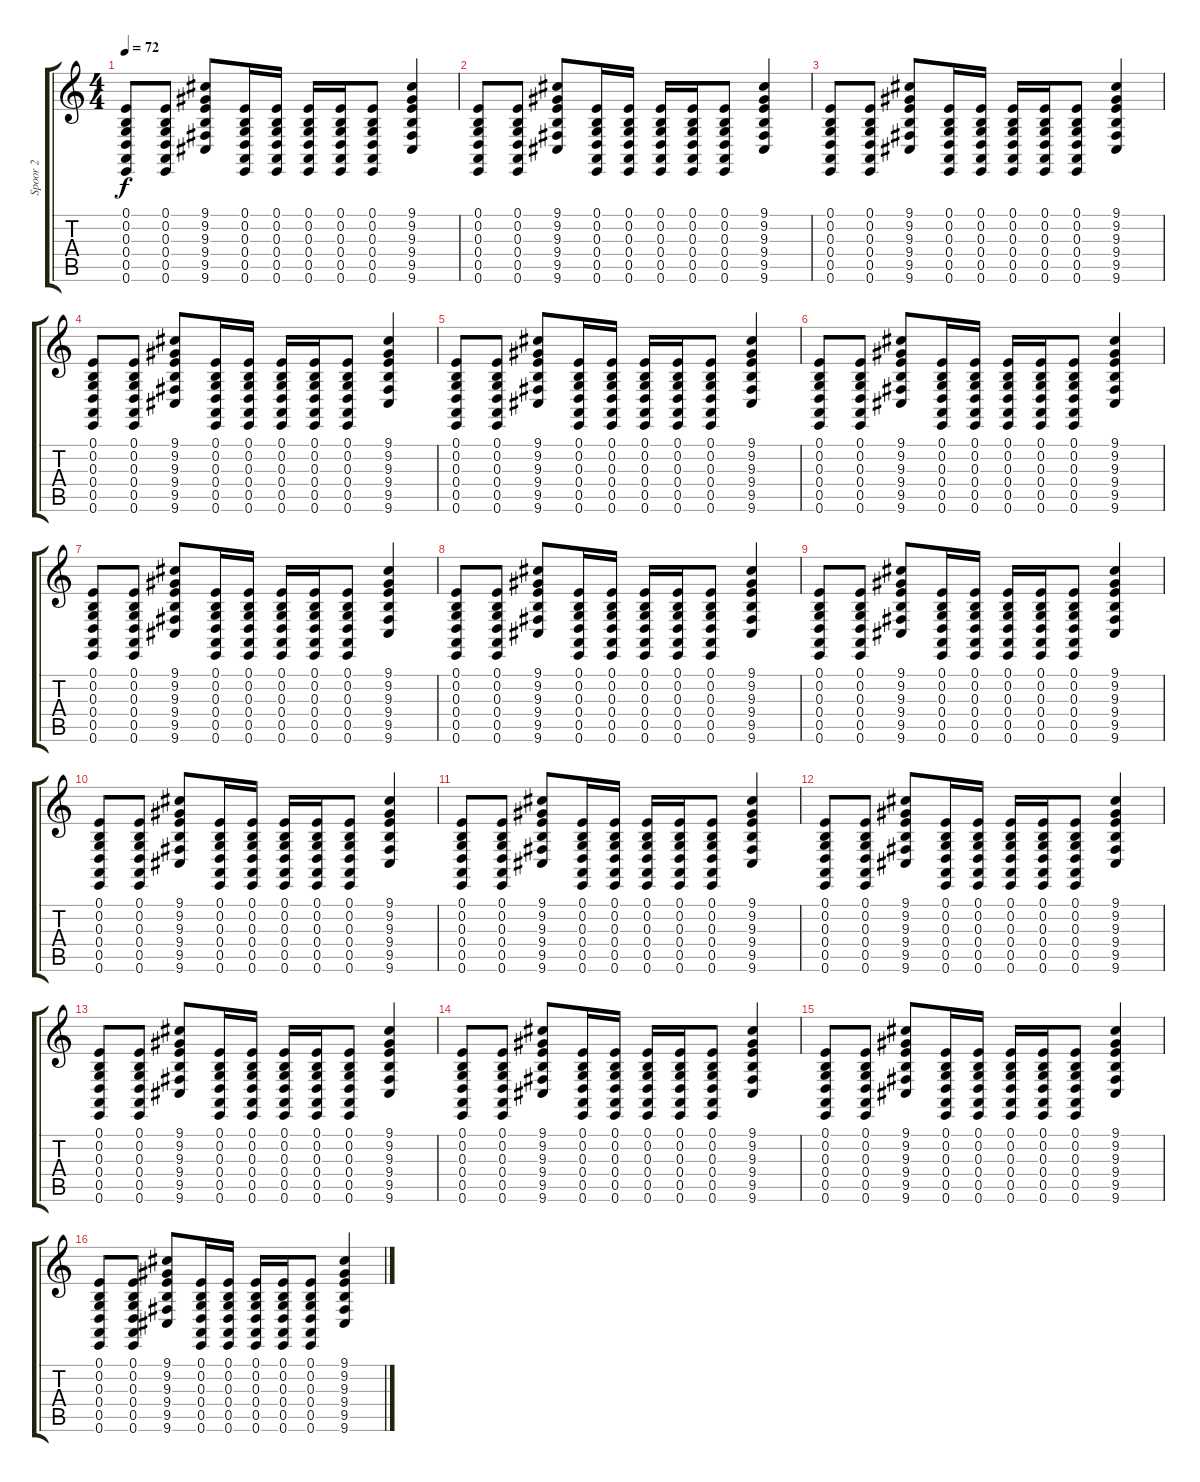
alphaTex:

\track ("Spoor 2" "Spoor 2") {instrument taikodrum}
\staff {score tabs}
\tuning (E4 B3 G3 D3 A2 E2) {hide}
\ts (4 4)
\tempo 72
\clef g2
\ks c
(0.1 0.2 0.3 0.4 0.5 0.6).8{dy f} (0.1 0.2 0.3 0.4 0.5 0.6).8 (9.1 9.2 9.3 9.4 9.5 9.6).8 (0.1 0.2 0.3 0.4 0.5 0.6).16 (0.1 0.2 0.3 0.4 0.5 0.6).16 (0.1 0.2 0.3 0.4 0.5 0.6).16 (0.1 0.2 0.3 0.4 0.5 0.6).16 (0.1 0.2 0.3 0.4 0.5 0.6).8 (9.1 9.2 9.3 9.4 9.5 9.6).4 |
(0.1 0.2 0.3 0.4 0.5 0.6).8 (0.1 0.2 0.3 0.4 0.5 0.6).8 (9.1 9.2 9.3 9.4 9.5 9.6).8 (0.1 0.2 0.3 0.4 0.5 0.6).16 (0.1 0.2 0.3 0.4 0.5 0.6).16 (0.1 0.2 0.3 0.4 0.5 0.6).16 (0.1 0.2 0.3 0.4 0.5 0.6).16 (0.1 0.2 0.3 0.4 0.5 0.6).8 (9.1 9.2 9.3 9.4 9.5 9.6).4 |
(0.1 0.2 0.3 0.4 0.5 0.6).8 (0.1 0.2 0.3 0.4 0.5 0.6).8 (9.1 9.2 9.3 9.4 9.5 9.6).8 (0.1 0.2 0.3 0.4 0.5 0.6).16 (0.1 0.2 0.3 0.4 0.5 0.6).16 (0.1 0.2 0.3 0.4 0.5 0.6).16 (0.1 0.2 0.3 0.4 0.5 0.6).16 (0.1 0.2 0.3 0.4 0.5 0.6).8 (9.1 9.2 9.3 9.4 9.5 9.6).4 |
(0.1 0.2 0.3 0.4 0.5 0.6).8 (0.1 0.2 0.3 0.4 0.5 0.6).8 (9.1 9.2 9.3 9.4 9.5 9.6).8 (0.1 0.2 0.3 0.4 0.5 0.6).16 (0.1 0.2 0.3 0.4 0.5 0.6).16 (0.1 0.2 0.3 0.4 0.5 0.6).16 (0.1 0.2 0.3 0.4 0.5 0.6).16 (0.1 0.2 0.3 0.4 0.5 0.6).8 (9.1 9.2 9.3 9.4 9.5 9.6).4 |
(0.1 0.2 0.3 0.4 0.5 0.6).8 (0.1 0.2 0.3 0.4 0.5 0.6).8 (9.1 9.2 9.3 9.4 9.5 9.6).8 (0.1 0.2 0.3 0.4 0.5 0.6).16 (0.1 0.2 0.3 0.4 0.5 0.6).16 (0.1 0.2 0.3 0.4 0.5 0.6).16 (0.1 0.2 0.3 0.4 0.5 0.6).16 (0.1 0.2 0.3 0.4 0.5 0.6).8 (9.1 9.2 9.3 9.4 9.5 9.6).4 |
(0.1 0.2 0.3 0.4 0.5 0.6).8 (0.1 0.2 0.3 0.4 0.5 0.6).8 (9.1 9.2 9.3 9.4 9.5 9.6).8 (0.1 0.2 0.3 0.4 0.5 0.6).16 (0.1 0.2 0.3 0.4 0.5 0.6).16 (0.1 0.2 0.3 0.4 0.5 0.6).16 (0.1 0.2 0.3 0.4 0.5 0.6).16 (0.1 0.2 0.3 0.4 0.5 0.6).8 (9.1 9.2 9.3 9.4 9.5 9.6).4 |
(0.1 0.2 0.3 0.4 0.5 0.6).8 (0.1 0.2 0.3 0.4 0.5 0.6).8 (9.1 9.2 9.3 9.4 9.5 9.6).8 (0.1 0.2 0.3 0.4 0.5 0.6).16 (0.1 0.2 0.3 0.4 0.5 0.6).16 (0.1 0.2 0.3 0.4 0.5 0.6).16 (0.1 0.2 0.3 0.4 0.5 0.6).16 (0.1 0.2 0.3 0.4 0.5 0.6).8 (9.1 9.2 9.3 9.4 9.5 9.6).4 |
(0.1 0.2 0.3 0.4 0.5 0.6).8 (0.1 0.2 0.3 0.4 0.5 0.6).8 (9.1 9.2 9.3 9.4 9.5 9.6).8 (0.1 0.2 0.3 0.4 0.5 0.6).16 (0.1 0.2 0.3 0.4 0.5 0.6).16 (0.1 0.2 0.3 0.4 0.5 0.6).16 (0.1 0.2 0.3 0.4 0.5 0.6).16 (0.1 0.2 0.3 0.4 0.5 0.6).8 (9.1 9.2 9.3 9.4 9.5 9.6).4 |
(0.1 0.2 0.3 0.4 0.5 0.6).8 (0.1 0.2 0.3 0.4 0.5 0.6).8 (9.1 9.2 9.3 9.4 9.5 9.6).8 (0.1 0.2 0.3 0.4 0.5 0.6).16 (0.1 0.2 0.3 0.4 0.5 0.6).16 (0.1 0.2 0.3 0.4 0.5 0.6).16 (0.1 0.2 0.3 0.4 0.5 0.6).16 (0.1 0.2 0.3 0.4 0.5 0.6).8 (9.1 9.2 9.3 9.4 9.5 9.6).4 |
(0.1 0.2 0.3 0.4 0.5 0.6).8 (0.1 0.2 0.3 0.4 0.5 0.6).8 (9.1 9.2 9.3 9.4 9.5 9.6).8 (0.1 0.2 0.3 0.4 0.5 0.6).16 (0.1 0.2 0.3 0.4 0.5 0.6).16 (0.1 0.2 0.3 0.4 0.5 0.6).16 (0.1 0.2 0.3 0.4 0.5 0.6).16 (0.1 0.2 0.3 0.4 0.5 0.6).8 (9.1 9.2 9.3 9.4 9.5 9.6).4 |
(0.1 0.2 0.3 0.4 0.5 0.6).8 (0.1 0.2 0.3 0.4 0.5 0.6).8 (9.1 9.2 9.3 9.4 9.5 9.6).8 (0.1 0.2 0.3 0.4 0.5 0.6).16 (0.1 0.2 0.3 0.4 0.5 0.6).16 (0.1 0.2 0.3 0.4 0.5 0.6).16 (0.1 0.2 0.3 0.4 0.5 0.6).16 (0.1 0.2 0.3 0.4 0.5 0.6).8 (9.1 9.2 9.3 9.4 9.5 9.6).4 |
(0.1 0.2 0.3 0.4 0.5 0.6).8 (0.1 0.2 0.3 0.4 0.5 0.6).8 (9.1 9.2 9.3 9.4 9.5 9.6).8 (0.1 0.2 0.3 0.4 0.5 0.6).16 (0.1 0.2 0.3 0.4 0.5 0.6).16 (0.1 0.2 0.3 0.4 0.5 0.6).16 (0.1 0.2 0.3 0.4 0.5 0.6).16 (0.1 0.2 0.3 0.4 0.5 0.6).8 (9.1 9.2 9.3 9.4 9.5 9.6).4 |
(0.1 0.2 0.3 0.4 0.5 0.6).8 (0.1 0.2 0.3 0.4 0.5 0.6).8 (9.1 9.2 9.3 9.4 9.5 9.6).8 (0.1 0.2 0.3 0.4 0.5 0.6).16 (0.1 0.2 0.3 0.4 0.5 0.6).16 (0.1 0.2 0.3 0.4 0.5 0.6).16 (0.1 0.2 0.3 0.4 0.5 0.6).16 (0.1 0.2 0.3 0.4 0.5 0.6).8 (9.1 9.2 9.3 9.4 9.5 9.6).4 |
(0.1 0.2 0.3 0.4 0.5 0.6).8 (0.1 0.2 0.3 0.4 0.5 0.6).8 (9.1 9.2 9.3 9.4 9.5 9.6).8 (0.1 0.2 0.3 0.4 0.5 0.6).16 (0.1 0.2 0.3 0.4 0.5 0.6).16 (0.1 0.2 0.3 0.4 0.5 0.6).16 (0.1 0.2 0.3 0.4 0.5 0.6).16 (0.1 0.2 0.3 0.4 0.5 0.6).8 (9.1 9.2 9.3 9.4 9.5 9.6).4 |
(0.1 0.2 0.3 0.4 0.5 0.6).8 (0.1 0.2 0.3 0.4 0.5 0.6).8 (9.1 9.2 9.3 9.4 9.5 9.6).8 (0.1 0.2 0.3 0.4 0.5 0.6).16 (0.1 0.2 0.3 0.4 0.5 0.6).16 (0.1 0.2 0.3 0.4 0.5 0.6).16 (0.1 0.2 0.3 0.4 0.5 0.6).16 (0.1 0.2 0.3 0.4 0.5 0.6).8 (9.1 9.2 9.3 9.4 9.5 9.6).4 |
(0.1 0.2 0.3 0.4 0.5 0.6).8 (0.1 0.2 0.3 0.4 0.5 0.6).8 (9.1 9.2 9.3 9.4 9.5 9.6).8 (0.1 0.2 0.3 0.4 0.5 0.6).16 (0.1 0.2 0.3 0.4 0.5 0.6).16 (0.1 0.2 0.3 0.4 0.5 0.6).16 (0.1 0.2 0.3 0.4 0.5 0.6).16 (0.1 0.2 0.3 0.4 0.5 0.6).8 (9.1 9.2 9.3 9.4 9.5 9.6).4
